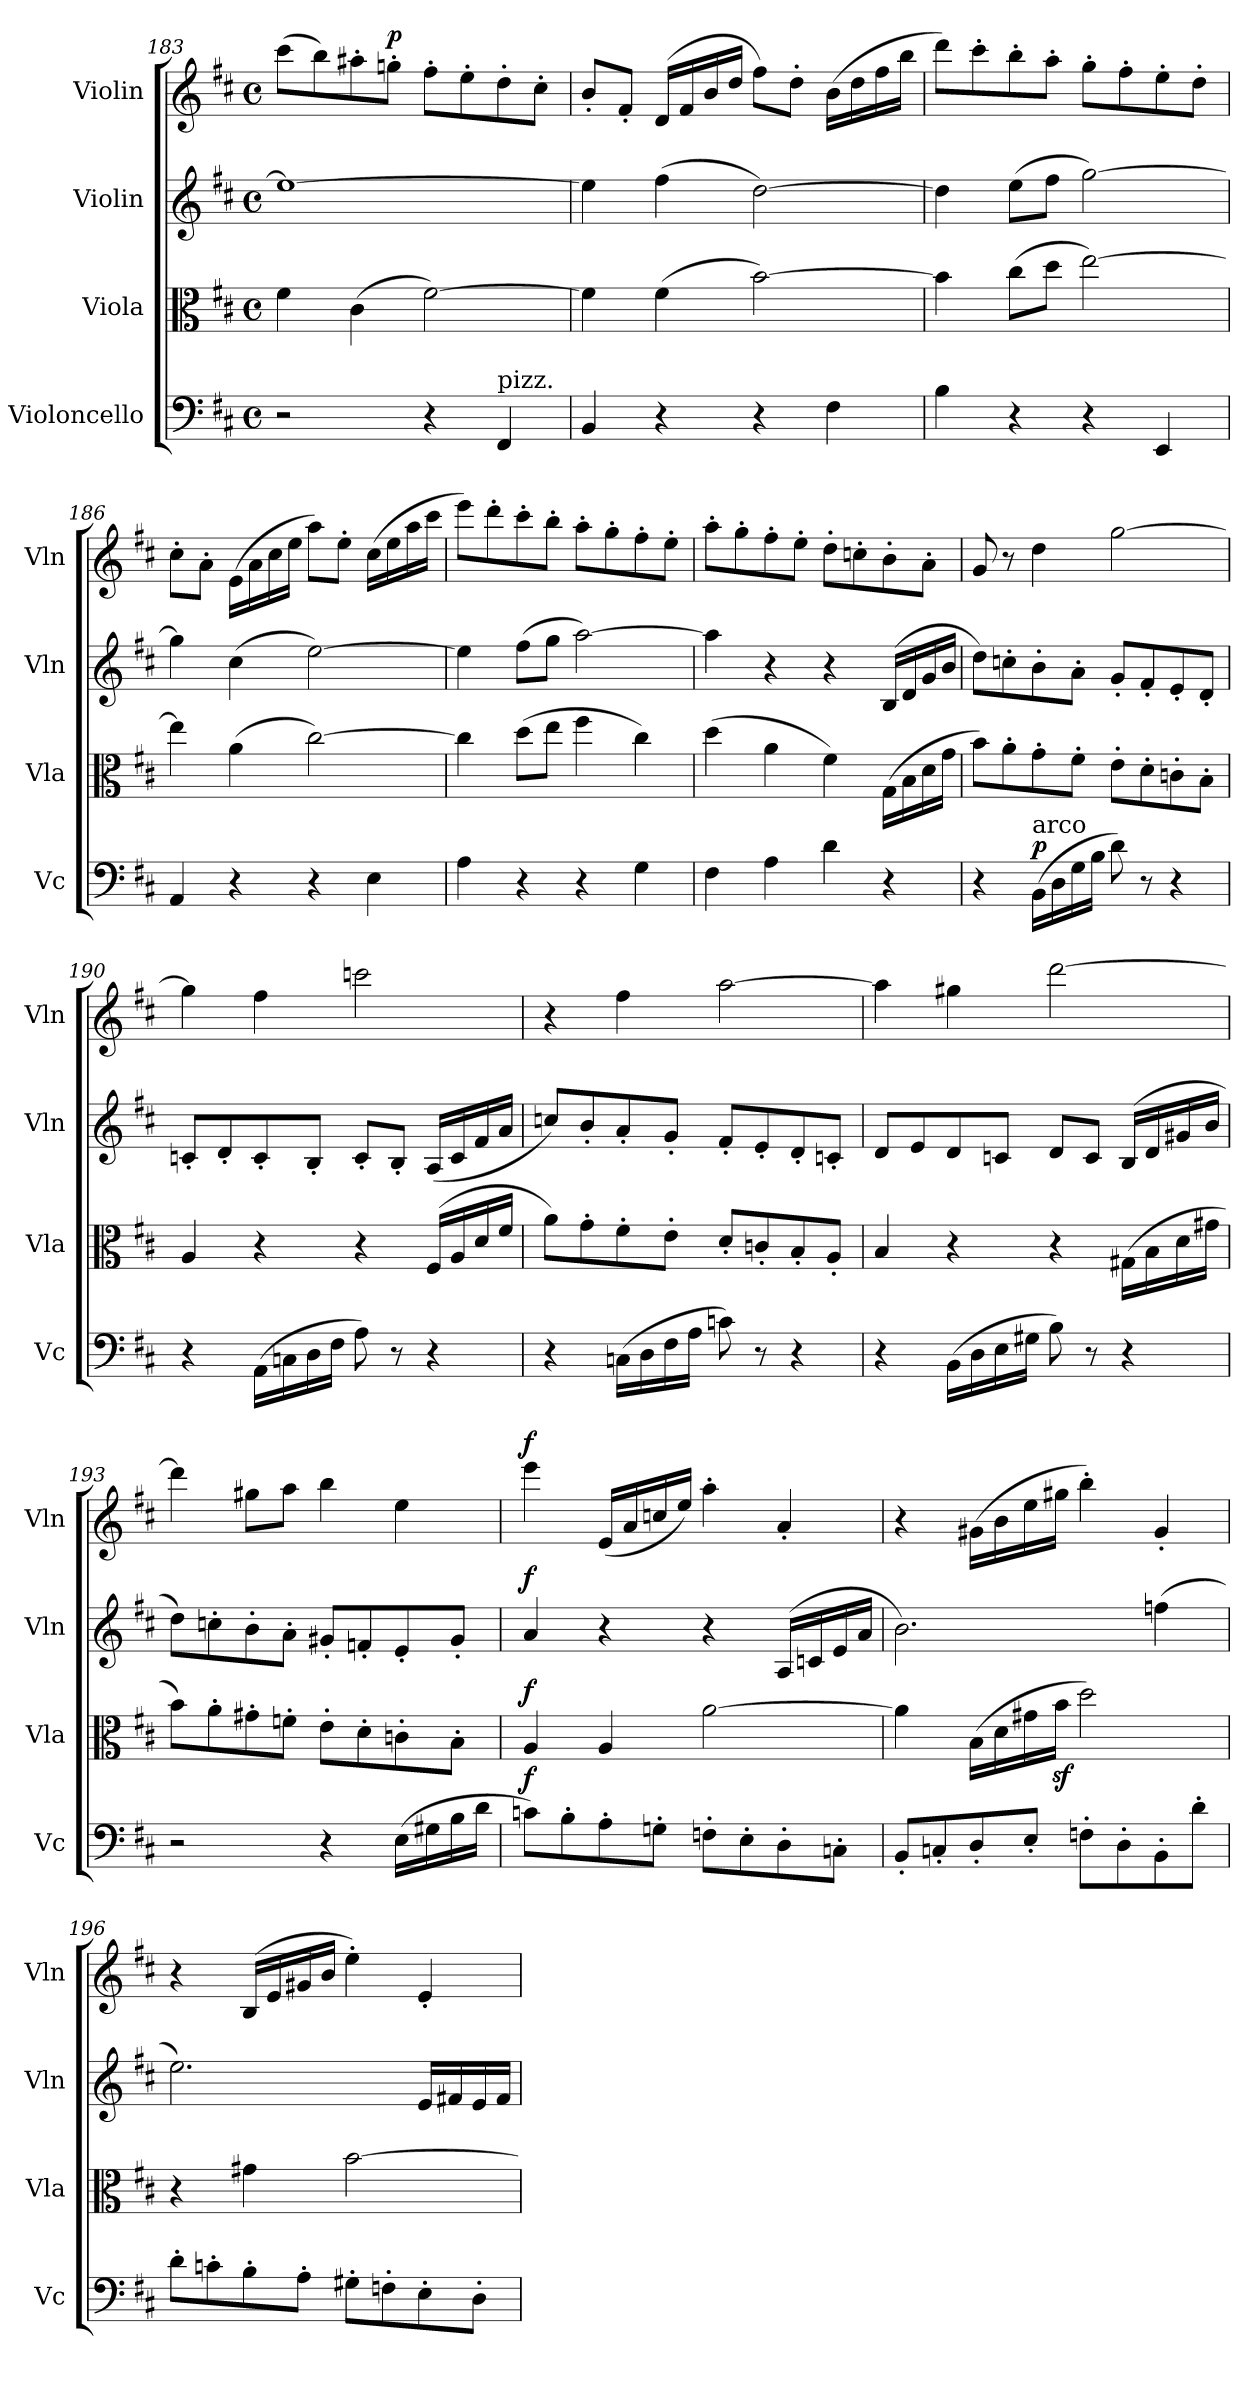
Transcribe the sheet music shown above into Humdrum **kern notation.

**kern	**dynam	**kern	**dynam	**kern	**dynam	**kern	**dynam
*part4	*part4	*part3	*part3	*part2	*part2	*part1	*part1
*staff4	*staff4	*staff3	*staff3	*staff2	*staff2	*staff1	*staff1
*I"Violoncello	*	*I"Viola	*	*I"Violin	*	*I"Violin	*
*I'Vc	*	*I'Vla	*	*I'Vln	*	*I'Vln	*
!!LO:LB:g=z
*clefF4	*	*clefC3	*	*clefG2	*	*clefG2	*
*k[f#c#]	*	*k[f#c#]	*	*k[f#c#]	*	*k[f#c#]	*
*M4/4	*	*M4/4	*	*M4/4	*	*M4/4	*
*met(c)	*	*met(c)	*	*met(c)	*	*met(c)	*
=183	=183	=183	=183	=183	=183	=183	=183
2r	.	4f#\	.	1ee_	.	(>8ccc#\L	.
.	.	.	.	.	.	8bb\)	.
.	.	(>4c#\	.	.	.	8aa#X'\	.
!	!	!	!	!	!	!	!LO:DY:a
.	.	.	.	.	.	8ggn'\J	p
4r	.	[2f#\)	.	.	.	8ff#'\L	.
.	.	.	.	.	.	8ee'\	.
!LO:TX:a:t=pizz.	!	!	!	!	!	!	!
4FF#/	.	.	.	.	.	8dd'\	.
.	.	.	.	.	.	8cc#'\J	.
=184	=184	=184	=184	=184	=184	=184	=184
4BB/	.	4f#\]	.	4ee\]	.	8b'/L	.
.	.	.	.	.	.	8f#'/J	.
4r	.	(>4f#\	.	(>4ff#\	.	(>16d/LL	.
.	.	.	.	.	.	16f#/	.
.	.	.	.	.	.	16b/	.
.	.	.	.	.	.	16dd/JJ	.
4r	.	[2b\)	.	[2dd\)	.	8ff#\L)	.
.	.	.	.	.	.	8dd'\J	.
4F#\	.	.	.	.	.	(>16b\LL	.
.	.	.	.	.	.	16dd\	.
.	.	.	.	.	.	16ff#\	.
.	.	.	.	.	.	16bb\JJ	.
=185	=185	=185	=185	=185	=185	=185	=185
4B\	.	4b\]	.	4dd\]	.	8ddd\L)	.
.	.	.	.	.	.	8ccc#'\	.
4r	.	(>8cc#\L	.	(>8ee\L	.	8bb'\	.
.	.	8dd\J	.	8ff#\J	.	8aa'\J	.
4r	.	[2ee\)	.	[2gg\)	.	8gg'\L	.
.	.	.	.	.	.	8ff#'\	.
4EE/	.	.	.	.	.	8ee'\	.
.	.	.	.	.	.	8dd'\J	.
=186	=186	=186	=186	=186	=186	=186	=186
4AA/	.	4ee\]	.	4gg\]	.	8cc#'\L	.
.	.	.	.	.	.	8a'\J	.
4r	.	(>4a\	.	(>4cc#\	.	(>16e\LL	.
.	.	.	.	.	.	16a\	.
.	.	.	.	.	.	16cc#\	.
.	.	.	.	.	.	16ee\JJ	.
4r	.	[2cc#\)	.	[2ee\)	.	8aa\L)	.
.	.	.	.	.	.	8ee'\J	.
4E\	.	.	.	.	.	(>16cc#\LL	.
.	.	.	.	.	.	16ee\	.
.	.	.	.	.	.	16aa\	.
.	.	.	.	.	.	16ccc#\JJ	.
=187	=187	=187	=187	=187	=187	=187	=187
4A\	.	4cc#\]	.	4ee\]	.	8eee\L)	.
.	.	.	.	.	.	8ddd'\	.
4r	.	(>8dd\L	.	(>8ff#\L	.	8ccc#'\	.
.	.	8ee\J	.	8gg\J	.	8bb'\J	.
4r	.	4ff#\	.	[2aa\)	.	8aa'\L	.
.	.	.	.	.	.	8gg'\	.
4G\	.	4cc#\)	.	.	.	8ff#'\	.
.	.	.	.	.	.	8ee'\J	.
=188	=188	=188	=188	=188	=188	=188	=188
4F#\	.	(>4dd\	.	4aa\]	.	8aa'\L	.
.	.	.	.	.	.	8gg'\	.
4A\	.	4a\	.	4r	.	8ff#'\	.
.	.	.	.	.	.	8ee'\J	.
4d\	.	4f#\)	.	4r	.	8dd'\L	.
.	.	.	.	.	.	8ccn'\	.
4r	.	(>16G\LL	.	(>16B/LL	.	8b'\	.
.	.	16B\	.	16d/	.	.	.
.	.	16d\	.	16g/	.	8a'\J	.
.	.	16g\JJ	.	16b/JJ	.	.	.
!!LO:LB:g=z
=189	=189	=189	=189	=189	=189	=189	=189
4r	.	8b\L)	.	8dd\L)	.	8g/	.
.	.	8a'\	.	8ccn'\	.	8r	.
!LO:TX:a:t=arco	!	!	!	!	!	!	!
!	!LO:DY:a	!	!	!	!	!	!
(>16BB\LL	p	8g'\	.	8b'\	.	4dd\	.
16D\	.	.	.	.	.	.	.
16G\	.	8f#'\J	.	8a'\J	.	.	.
16B\JJ	.	.	.	.	.	.	.
8d\)	.	8e'\L	.	8g'/L	.	[2gg\	.
8r	.	8d'\	.	8f#'/	.	.	.
4r	.	8cn'\	.	8e'/	.	.	.
.	.	8B'\J	.	8d'/J	.	.	.
=190	=190	=190	=190	=190	=190	=190	=190
4r	.	4A/	.	8cn'/L	.	4gg\]	.
.	.	.	.	8d'/	.	.	.
(>16AA\LL	.	4r	.	8c'/	.	4ff#\	.
16Cn\	.	.	.	.	.	.	.
16D\	.	.	.	8B'/J	.	.	.
16F#\JJ	.	.	.	.	.	.	.
8A\)	.	4r	.	8c'/L	.	2cccn\	.
8r	.	.	.	8B'/J	.	.	.
4r	.	(16F#/LL	.	(16A/LL	.	.	.
.	.	16A/	.	16c/	.	.	.
.	.	16d/	.	16f#/	.	.	.
.	.	16f#/JJ	.	16a/JJ	.	.	.
=191	=191	=191	=191	=191	=191	=191	=191
4r	.	8a\L)	.	8ccn/L)	.	4r	.
.	.	8g'\	.	8b'/	.	.	.
(>16Cn\LL	.	8f#'\	.	8a'/	.	4ff#\	.
16D\	.	.	.	.	.	.	.
16F#\	.	8e'\J	.	8g'/J	.	.	.
16A\JJ	.	.	.	.	.	.	.
8cn\)	.	8d'/L	.	8f#'/L	.	[2aa\	.
8r	.	8cn'/	.	8e'/	.	.	.
4r	.	8B'/	.	8d'/	.	.	.
.	.	8A'/J	.	8cn'/J	.	.	.
=192	=192	=192	=192	=192	=192	=192	=192
4r	.	4B/	.	8d/L	.	4aa\]	.
.	.	.	.	8e/	.	.	.
(>16BB\LL	.	4r	.	8d/	.	4gg#X\	.
16D\	.	.	.	.	.	.	.
16E\	.	.	.	8cn/J	.	.	.
16G#X\JJ	.	.	.	.	.	.	.
8B\)	.	4r	.	8d/L	.	[2ddd\	.
8r	.	.	.	8c/J	.	.	.
4r	.	(>16G#X\LL	.	(16B/LL	.	.	.
.	.	16B\	.	16d/	.	.	.
.	.	16d\	.	16g#X/	.	.	.
.	.	16g#X\JJ	.	16b/JJ	.	.	.
=193	=193	=193	=193	=193	=193	=193	=193
2r	.	8b\L)	.	8dd\L)	.	4ddd\]	.
.	.	8a'\	.	8ccn'\	.	.	.
.	.	8g#X'\	.	8b'\	.	8gg#X\L	.
.	.	8fn'\J	.	8a'\J	.	8aa\J	.
4r	.	8e'\L	.	8g#X'/L	.	4bb\	.
.	.	8d'\	.	8fn'/	.	.	.
(>16E\LL	.	8cn'\	.	8e'/	.	4ee\	.
16G#X\	.	.	.	.	.	.	.
16B\	.	8B'\J	.	8g#'/J	.	.	.
16d\JJ	.	.	.	.	.	.	.
!!LO:PB:g=z
=194	=194	=194	=194	=194	=194	=194	=194
!	!LO:DY:a	!	!LO:DY:a	!	!LO:DY:a	!	!LO:DY:a
8cn\L)	f	4A/	f	4a/	f	4eee\	f
8B'\	.	.	.	.	.	.	.
8A'\	.	4A/	.	4r	.	(16e/LL	.
.	.	.	.	.	.	16a/	.
8Gn'\J	.	.	.	.	.	16ccn/	.
.	.	.	.	.	.	16ee/JJ)	.
8Fn'\L	.	[2a\	.	4r	.	4aa'\	.
8E'\	.	.	.	.	.	.	.
8D'\	.	.	.	(16A/LL	.	4a'/	.
.	.	.	.	16cn/	.	.	.
8Cn'\J	.	.	.	16e/	.	.	.
.	.	.	.	16a/JJ	.	.	.
=195	=195	=195	=195	=195	=195	=195	=195
8BB'/L	.	4a\]	.	2.b\)	.	4r	.
8Cn'/	.	.	.	.	.	.	.
8D'/	.	(>16B\LL	.	.	.	(>16g#X\LL	.
.	.	16d\	.	.	.	16b\	.
8E'/J	.	16g#X\	.	.	.	16ee\	.
.	.	16bz>\JJ	.	.	.	16gg#X\JJ	.
8Fn'\L	.	2dd\)	.	.	.	4bb'\)	.
8D'\	.	.	.	.	.	.	.
8BB'\	.	.	.	(>4ffn\	.	4g#'/	.
8d'\J	.	.	.	.	.	.	.
=196	=196	=196	=196	=196	=196	=196	=196
8d'\L	.	4r	.	2.ee\)	.	4r	.
8cn'\	.	.	.	.	.	.	.
8B'\	.	4g#X\	.	.	.	(>16B/LL	.
.	.	.	.	.	.	16e/	.
8A'\J	.	.	.	.	.	16g#X/	.
.	.	.	.	.	.	16b/JJ	.
8G#X'\L	.	[2b\	.	.	.	4ee'\)	.
8Fn'\	.	.	.	.	.	.	.
8E'\	.	.	.	16e/LL	.	4e'/	.
.	.	.	.	16f#X/	.	.	.
8D'\J	.	.	.	16e/	.	.	.
.	.	.	.	16f#/JJ	.	.	.
=	=	=	=	=	=	=	=
*-	*-	*-	*-	*-	*-	*-	*-
